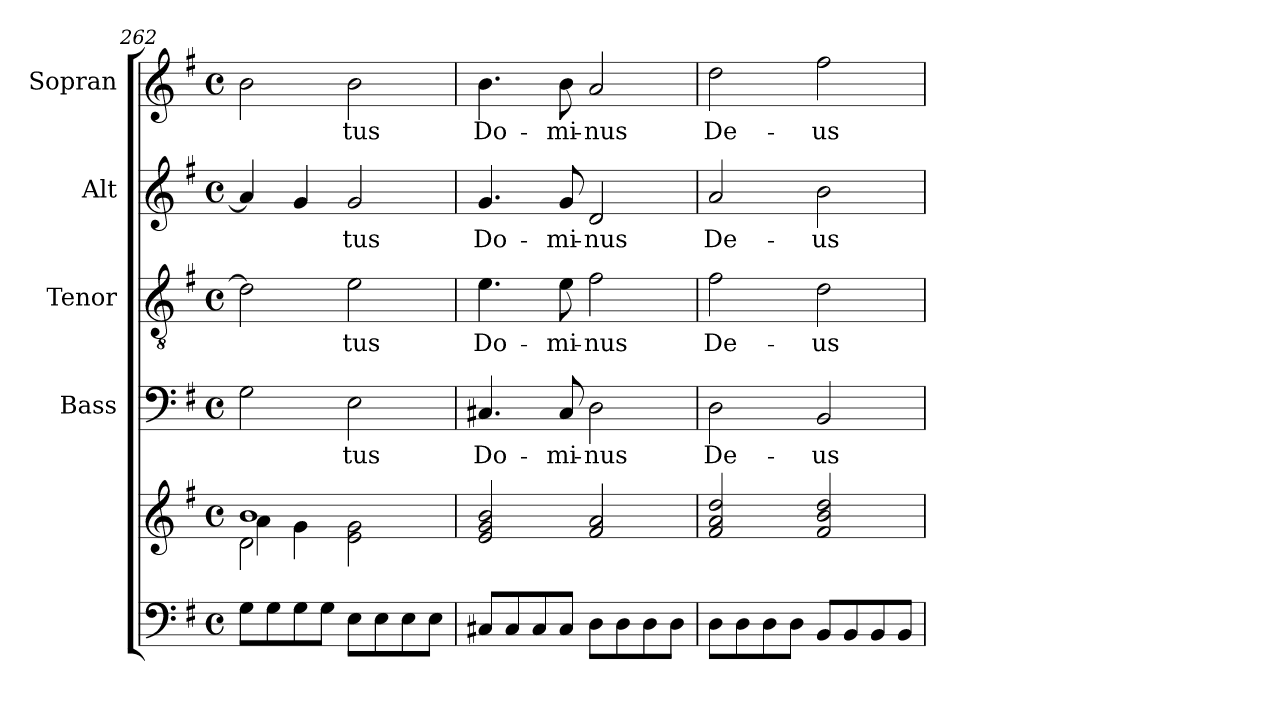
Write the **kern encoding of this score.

**kern	**kern	**kern	**text	**kern	**text	**kern	**text	**kern	**text
*part5	*part5	*part4	*part4	*part3	*part3	*part2	*part2	*part1	*part1
*staff6	*staff5	*staff4	*staff4	*staff3	*staff3	*staff2	*staff2	*staff1	*staff1
*	*	*I"Bass	*	*I"Tenor	*	*I"Alt	*	*I"Sopran	*
*	*	*I'B.	*	*I'T.	*	*I'A.	*	*I'S.	*
*clefF4	*clefG2	*clefF4	*	*clefGv2	*	*clefG2	*	*clefG2	*
*k[f#]	*k[f#]	*k[f#]	*	*k[f#]	*	*k[f#]	*	*k[f#]	*
*G:	*G:	*G:	*	*G:	*	*G:	*	*G:	*
*M4/4	*M4/4	*M4/4	*	*M4/4	*	*M4/4	*	*M4/4	*
*met(c)	*met(c)	*met(c)	*	*met(c)	*	*met(c)	*	*met(c)	*
=262	=262	=262	=262	=262	=262	=262	=262	=262	=262
*	*^	*	*	*	*	*	*	*	*
*	*	*^	*	*	*	*	*	*	*	*
8G\L	1b	4a\	2d\	2G\	.	2d\]	.	4a/]	.	2b\	.
8G\	.	.	.	.	.	.	.	.	.	.	.
8G\	.	4g\	.	.	.	.	.	4g/	.	.	.
8G\J	.	.	.	.	.	.	.	.	.	.	.
!	!	!	!	!	!LO:LY:b	!	!LO:LY:b	!	!LO:LY:b	!	!LO:LY:b
8E\L	.	2e\ 2g\	2ryy	2E\	-tus	2e\	-tus	2g/	-tus	2b\	-tus
8E\	.	.	.	.	.	.	.	.	.	.	.
8E\	.	.	.	.	.	.	.	.	.	.	.
8E\J	.	.	.	.	.	.	.	.	.	.	.
*	*v	*v	*v	*	*	*	*	*	*	*	*
=263	=263	=263	=263	=263	=263	=263	=263	=263	=263
!	!	!	!LO:LY:b	!	!LO:LY:b	!	!LO:LY:b	!	!LO:LY:b
8C#X/L	2e/ 2g/ 2b/	4.C#X/	Do-	4.e\	Do-	4.g/	Do-	4.b\	Do-
8C#/	.	.	.	.	.	.	.	.	.
8C#/	.	.	.	.	.	.	.	.	.
!	!	!	!LO:LY:b	!	!LO:LY:b	!	!LO:LY:b	!	!LO:LY:b
8C#/J	.	8C#/	-mi-	8e\	-mi-	8g/	-mi-	8b\	-mi-
!	!	!	!LO:LY:b	!	!LO:LY:b	!	!LO:LY:b	!	!LO:LY:b
8D\L	2f#/ 2a/	2D\	-nus	2f#\	-nus	2d/	-nus	2a/	-nus
8D\	.	.	.	.	.	.	.	.	.
8D\	.	.	.	.	.	.	.	.	.
8D\J	.	.	.	.	.	.	.	.	.
!!LO:PB:g=z
=264	=264	=264	=264	=264	=264	=264	=264	=264	=264
!	!	!	!LO:LY:b	!	!LO:LY:b	!	!LO:LY:b	!	!LO:LY:b
8D\L	2f#/ 2a/ 2dd/	2D\	De-	2f#\	De-	2a/	De-	2dd\	De-
8D\	.	.	.	.	.	.	.	.	.
8D\	.	.	.	.	.	.	.	.	.
8D\J	.	.	.	.	.	.	.	.	.
!	!	!	!LO:LY:b	!	!LO:LY:b	!	!LO:LY:b	!	!LO:LY:b
8BB/L	2f#/ 2b/ 2dd/	2BB/	-us	2d\	-us	2b\	-us	2ff#\	-us
8BB/	.	.	.	.	.	.	.	.	.
8BB/	.	.	.	.	.	.	.	.	.
8BB/J	.	.	.	.	.	.	.	.	.
=	=	=	=	=	=	=	=	=	=
*-	*-	*-	*-	*-	*-	*-	*-	*-	*-
